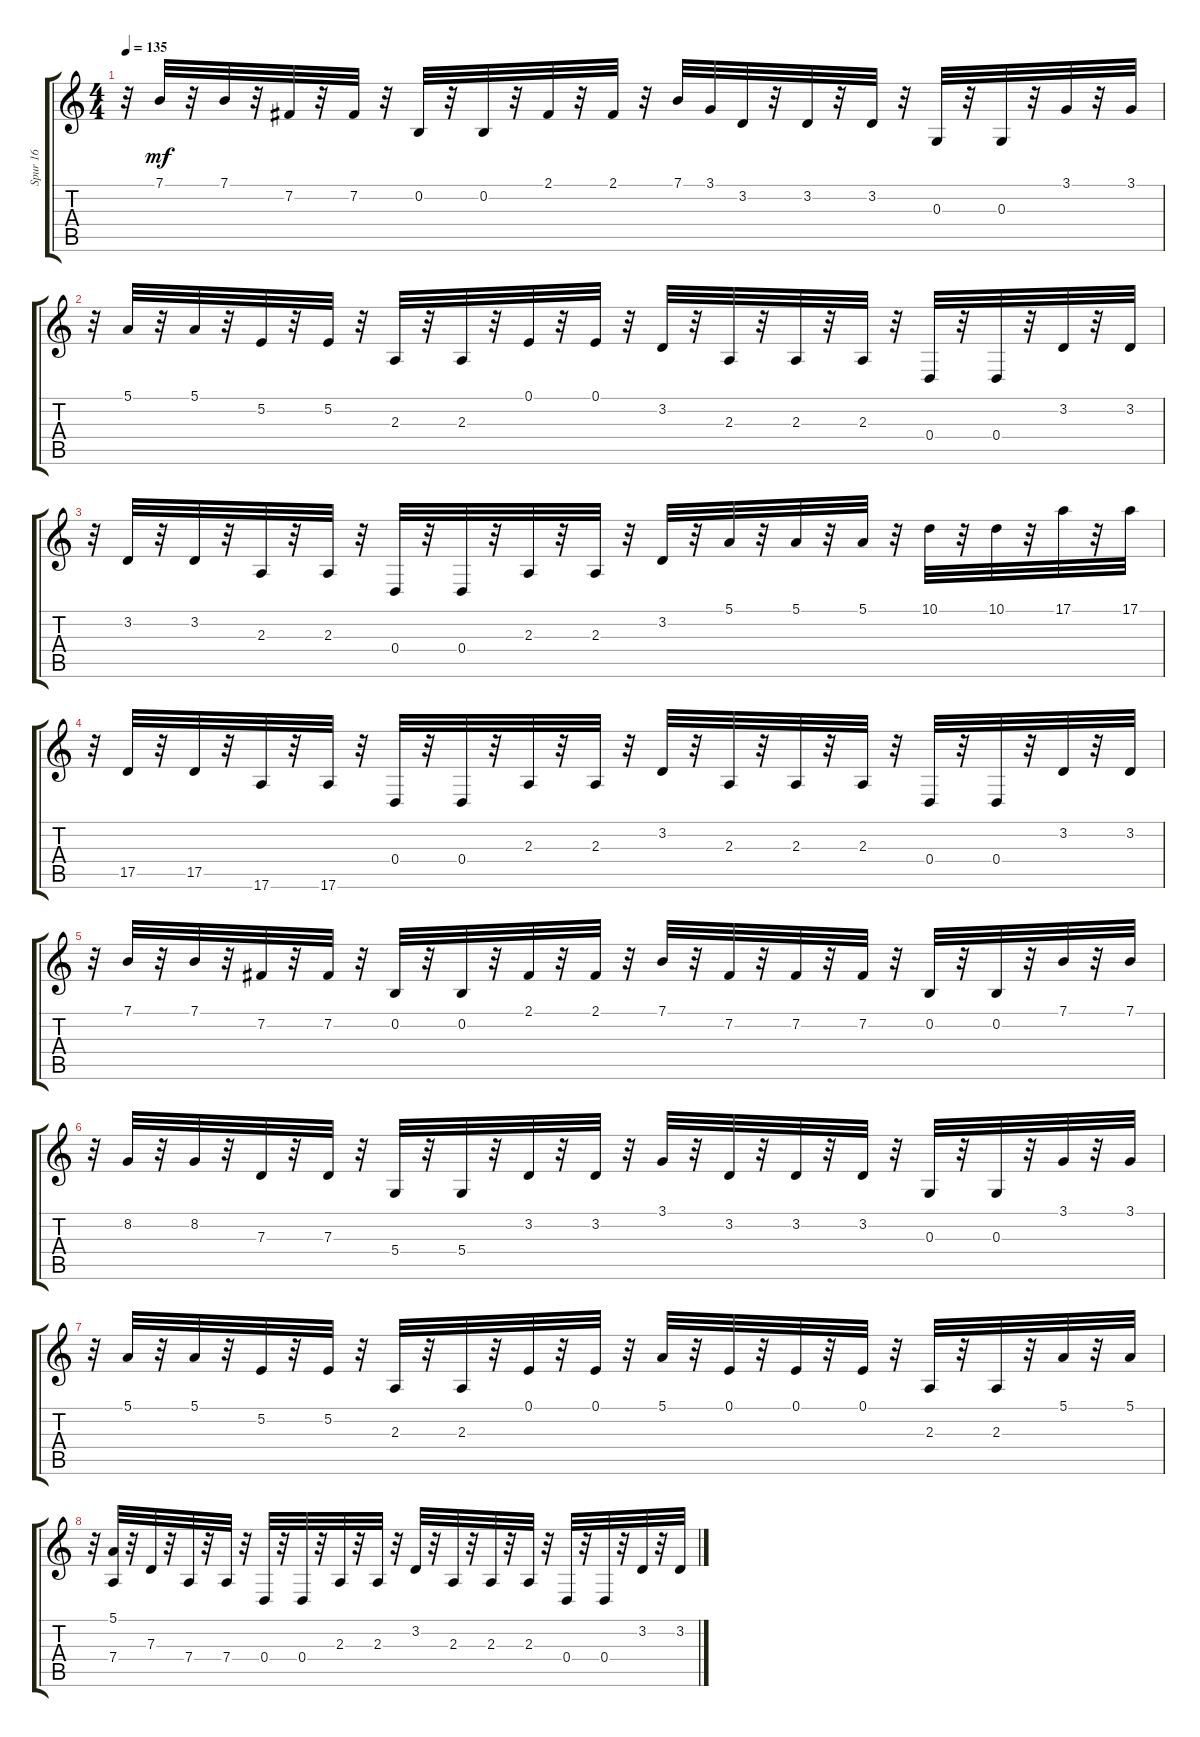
\track ("Spur 16" "Spur 16") {instrument lead8bassandlead}
\staff {score tabs}
\tuning (E4 B3 G3 D3 A2 E2) {hide}
\ts (4 4)
\tempo 135
\clef g2
\ks c
r.32{dy mf} 7.1.32 r.32 7.1.32 r.32 7.2.32 r.32 7.2.32 r.32 0.2.32 r.32 0.2.32 r.32 2.1.32 r.32 2.1.32 r.32 7.1.32 3.1.32 3.2.32 r.32 3.2.32 r.32 3.2.32 r.32 0.3.32 r.32 0.3.32 r.32 3.1.32 r.32 3.1.32 |
r.32 5.1.32 r.32 5.1.32 r.32 5.2.32 r.32 5.2.32 r.32 2.3.32 r.32 2.3.32 r.32 0.1.32 r.32 0.1.32 r.32 3.2.32 r.32 2.3.32 r.32 2.3.32 r.32 2.3.32 r.32 0.4.32 r.32 0.4.32 r.32 3.2.32 r.32 3.2.32 |
r.32 3.2.32 r.32 3.2.32 r.32 2.3.32 r.32 2.3.32 r.32 0.4.32 r.32 0.4.32 r.32 2.3.32 r.32 2.3.32 r.32 3.2.32 r.32 5.1.32 r.32 5.1.32 r.32 5.1.32 r.32 10.1.32 r.32 10.1.32 r.32 17.1.32 r.32 17.1.32 |
r.32 17.5.32 r.32 17.5.32 r.32 17.6.32 r.32 17.6.32 r.32 0.4.32 r.32 0.4.32 r.32 2.3.32 r.32 2.3.32 r.32 3.2.32 r.32 2.3.32 r.32 2.3.32 r.32 2.3.32 r.32 0.4.32 r.32 0.4.32 r.32 3.2.32 r.32 3.2.32 |
r.32 7.1.32 r.32 7.1.32 r.32 7.2.32 r.32 7.2.32 r.32 0.2.32 r.32 0.2.32 r.32 2.1.32 r.32 2.1.32 r.32 7.1.32 r.32 7.2.32 r.32 7.2.32 r.32 7.2.32 r.32 0.2.32 r.32 0.2.32 r.32 7.1.32 r.32 7.1.32 |
r.32 8.2.32 r.32 8.2.32 r.32 7.3.32 r.32 7.3.32 r.32 5.4.32 r.32 5.4.32 r.32 3.2.32 r.32 3.2.32 r.32 3.1.32 r.32 3.2.32 r.32 3.2.32 r.32 3.2.32 r.32 0.3.32 r.32 0.3.32 r.32 3.1.32 r.32 3.1.32 |
r.32 5.1.32 r.32 5.1.32 r.32 5.2.32 r.32 5.2.32 r.32 2.3.32 r.32 2.3.32 r.32 0.1.32 r.32 0.1.32 r.32 5.1.32 r.32 0.1.32 r.32 0.1.32 r.32 0.1.32 r.32 2.3.32 r.32 2.3.32 r.32 5.1.32 r.32 5.1.32 |
r.32 (5.1 7.4).32 r.32 7.3.32 r.32 7.4.32 r.32 7.4.32 r.32 0.4.32 r.32 0.4.32 r.32 2.3.32 r.32 2.3.32 r.32 3.2.32 r.32 2.3.32 r.32 2.3.32 r.32 2.3.32 r.32 0.4.32 r.32 0.4.32 r.32 3.2.32 r.32 3.2.32
